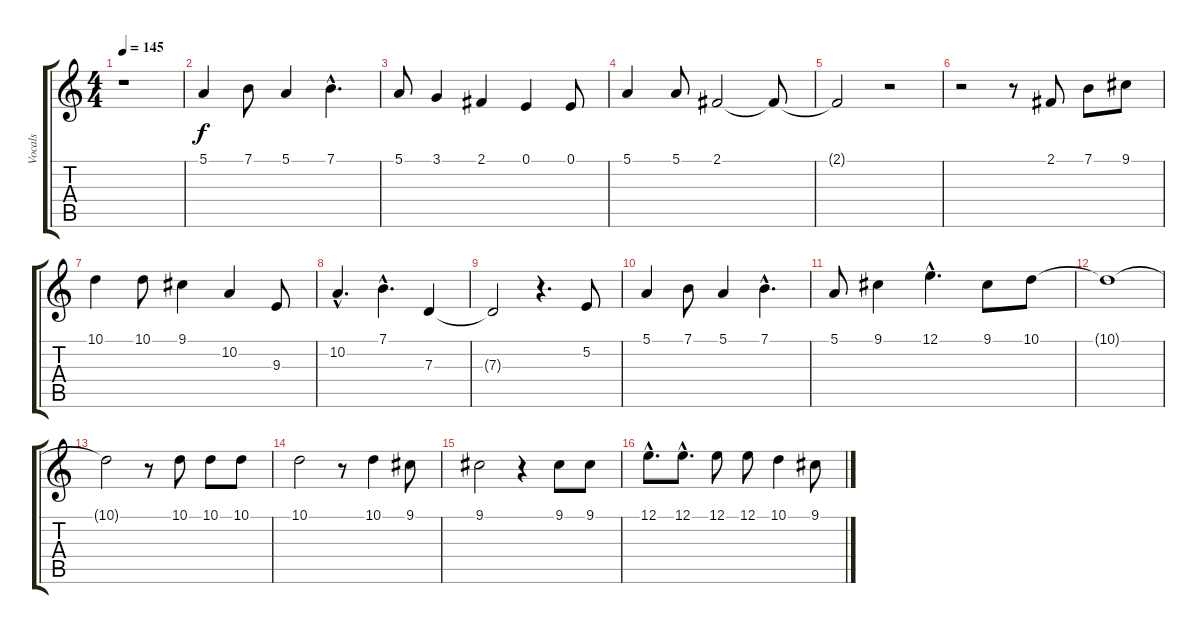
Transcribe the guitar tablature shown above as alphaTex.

\track ("Vocals" "Vocals") {instrument oboe}
\staff {score tabs}
\tuning (E4 B3 G3 D3 A2 E2) {hide}
\ts (4 4)
\tempo 145
\clef g2
\ks c
r.1{dy f} |
5.1.4 7.1.8 5.1.4 7.1{hac}.4{d} |
5.1.8 3.1.4 2.1.4 0.1.4 0.1.8 |
5.1.4 5.1.8 2.1.2 2.1{t}.8 |
2.1{t}.2 r.2 |
r.2 r.8 2.1.8 7.1.8 9.1.8 |
10.1.4 10.1.8 9.1.4 10.2.4 9.3.8 |
10.2{hac}.4{d} 7.1{hac}.4{d} 7.3.4 |
7.3{t}.2 r.4{d} 5.2.8 |
5.1.4 7.1.8 5.1.4 7.1{hac}.4{d} |
5.1.8 9.1.4 12.1{hac}.4{d} 9.1.8 10.1.8 |
10.1{t}.1 |
10.1{t}.2 r.8 10.1.8 10.1.8 10.1.8 |
10.1.2 r.8 10.1.4 9.1.8 |
9.1.2 r.4 9.1.8 9.1.8 |
12.1{hac}.8{d} 12.1{hac}.8{d} 12.1.8 12.1.8 10.1.4 9.1.8
